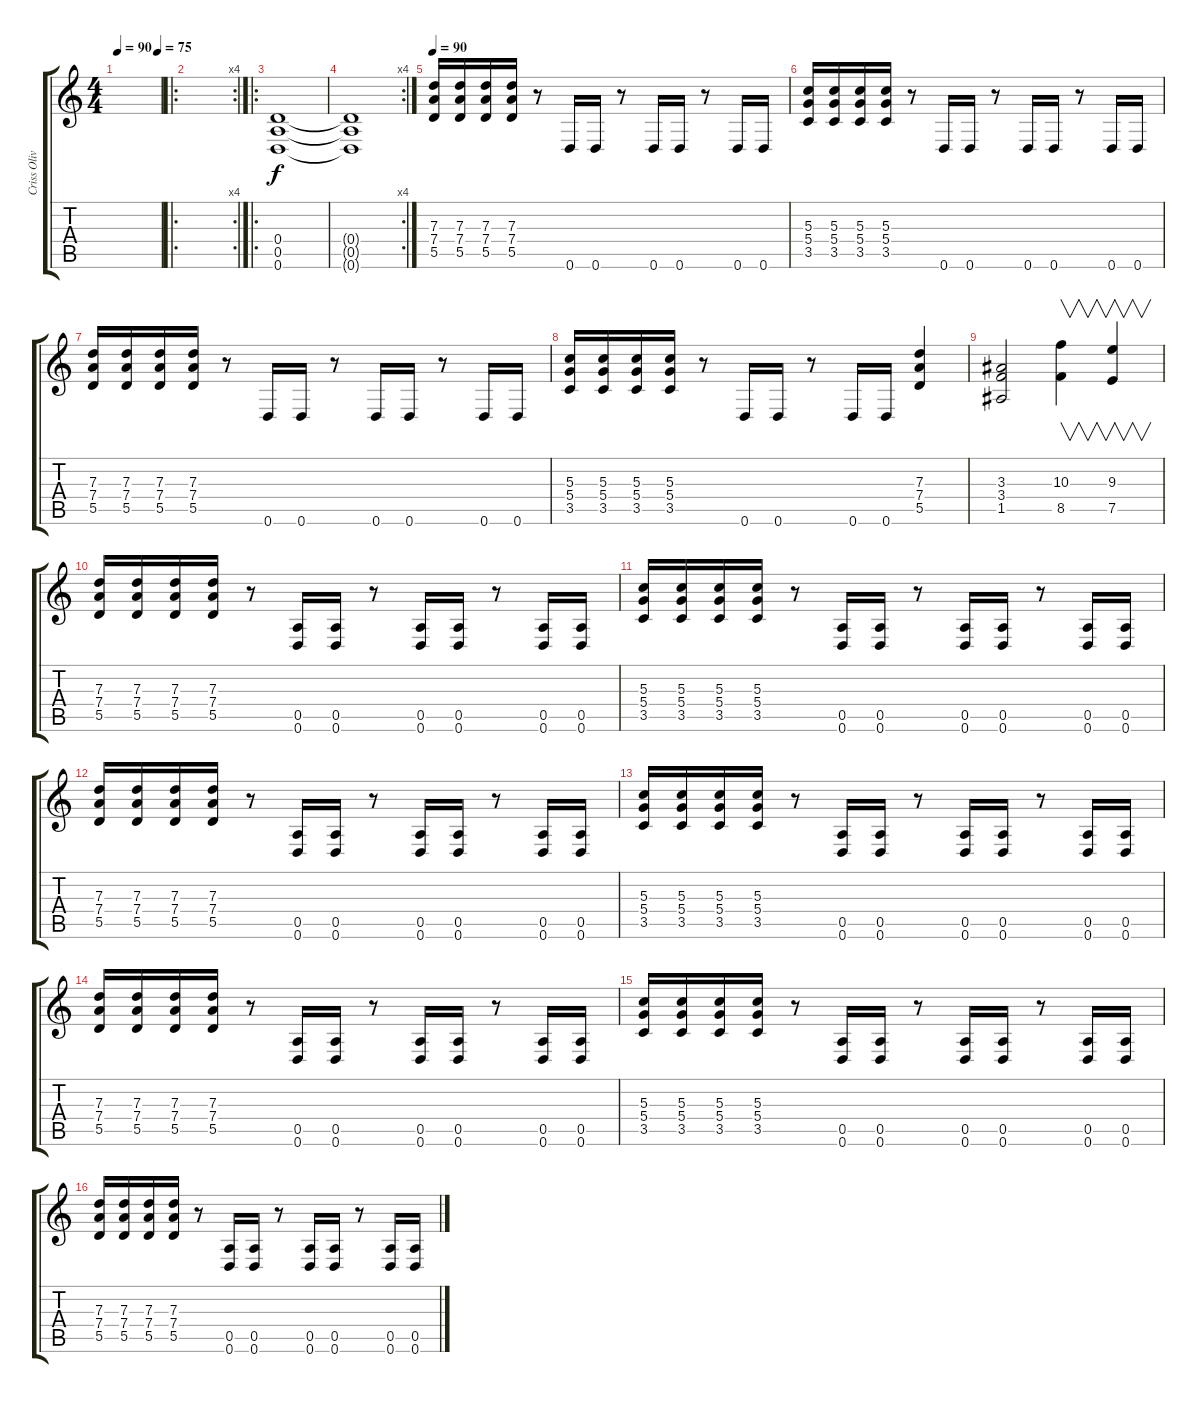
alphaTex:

\track ("Criss Oliva (Lead)" "Criss Oliv") {instrument overdrivenguitar}
\staff {score tabs}
\tuning (E4 B3 G3 D3 A2 D2) {hide}
\ts (4 4)
\tempo 90
\tempo (75 0.9375)
\tempo 90
\clef g2
\ks c
|
\ro
\rc 4
|
\ro
(0.4 0.5 0.6).1 |
\rc 4
(0.4{t} 0.5{t} 0.6{t}).1 |
\tempo 90
(7.3 7.4 5.5).16 (7.3 7.4 5.5).16 (7.3 7.4 5.5).16 (7.3 7.4 5.5).16 r.8 0.6.16 0.6.16 r.8 0.6.16 0.6.16 r.8 0.6.16 0.6.16 |
(5.3 5.4 3.5).16 (5.3 5.4 3.5).16 (5.3 5.4 3.5).16 (5.3 5.4 3.5).16 r.8 0.6.16 0.6.16 r.8 0.6.16 0.6.16 r.8 0.6.16 0.6.16 |
(7.3 7.4 5.5).16 (7.3 7.4 5.5).16 (7.3 7.4 5.5).16 (7.3 7.4 5.5).16 r.8 0.6.16 0.6.16 r.8 0.6.16 0.6.16 r.8 0.6.16 0.6.16 |
(5.3 5.4 3.5).16 (5.3 5.4 3.5).16 (5.3 5.4 3.5).16 (5.3 5.4 3.5).16 r.8 0.6.16 0.6.16 r.8 0.6.16 0.6.16 (7.3 7.4 5.5).4 |
(3.3 3.4 1.5).2 (10.3 8.5).4{v} (9.3 7.5).4{v} |
(7.3 7.4 5.5).16 (7.3 7.4 5.5).16 (7.3 7.4 5.5).16 (7.3 7.4 5.5).16 r.8 (0.5 0.6).16 (0.5 0.6).16 r.8 (0.5 0.6).16 (0.5 0.6).16 r.8 (0.5 0.6).16 (0.5 0.6).16 |
(5.3 5.4 3.5).16 (5.3 5.4 3.5).16 (5.3 5.4 3.5).16 (5.3 5.4 3.5).16 r.8 (0.5 0.6).16 (0.5 0.6).16 r.8 (0.5 0.6).16 (0.5 0.6).16 r.8 (0.5 0.6).16 (0.5 0.6).16 |
(7.3 7.4 5.5).16 (7.3 7.4 5.5).16 (7.3 7.4 5.5).16 (7.3 7.4 5.5).16 r.8 (0.5 0.6).16 (0.5 0.6).16 r.8 (0.5 0.6).16 (0.5 0.6).16 r.8 (0.5 0.6).16 (0.5 0.6).16 |
(5.3 5.4 3.5).16 (5.3 5.4 3.5).16 (5.3 5.4 3.5).16 (5.3 5.4 3.5).16 r.8 (0.5 0.6).16 (0.5 0.6).16 r.8 (0.5 0.6).16 (0.5 0.6).16 r.8 (0.5 0.6).16 (0.5 0.6).16 |
(7.3 7.4 5.5).16 (7.3 7.4 5.5).16 (7.3 7.4 5.5).16 (7.3 7.4 5.5).16 r.8 (0.5 0.6).16 (0.5 0.6).16 r.8 (0.5 0.6).16 (0.5 0.6).16 r.8 (0.5 0.6).16 (0.5 0.6).16 |
(5.3 5.4 3.5).16 (5.3 5.4 3.5).16 (5.3 5.4 3.5).16 (5.3 5.4 3.5).16 r.8 (0.5 0.6).16 (0.5 0.6).16 r.8 (0.5 0.6).16 (0.5 0.6).16 r.8 (0.5 0.6).16 (0.5 0.6).16 |
(7.3 7.4 5.5).16 (7.3 7.4 5.5).16 (7.3 7.4 5.5).16 (7.3 7.4 5.5).16 r.8 (0.5 0.6).16 (0.5 0.6).16 r.8 (0.5 0.6).16 (0.5 0.6).16 r.8 (0.5 0.6).16 (0.5 0.6).16
